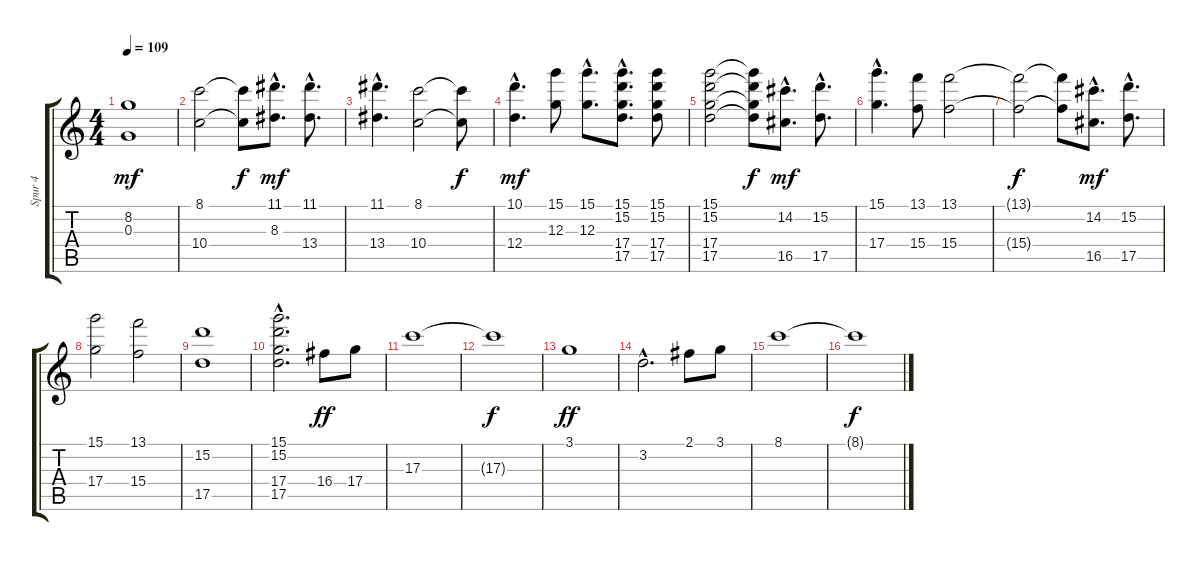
\track ("Spur 4" "Spur 4") {instrument electricguitarjazz}
\staff {score tabs}
\tuning (E4 B3 G3 D3 A2 E2) {hide}
\ts (4 4)
\tempo 109
\clef g2
\ks c
(8.2 0.3).1{dy mf} |
(8.1 10.4).2 (8.1{t} 10.4{t}).8{dy f} (11.1{hac} 8.3{hac}).8{d dy mf} (11.1{hac} 13.4{hac}).8{d} |
(11.1{hac} 13.4{hac}).4{d} (8.1 10.4).2 (8.1{t} 10.4{t}).8{dy f} |
(10.1{hac} 12.4{hac}).4{d dy mf} (15.1 12.3).8 (15.1{hac} 12.3{hac}).8{d} (15.1{hac} 15.2{hac} 17.4{hac} 17.5{hac}).8{d} (15.1 15.2 17.4 17.5).8 |
(15.1 15.2 17.4 17.5).2 (15.1{t} 15.2{t} 17.4{t} 17.5{t}).8{dy f} (14.2{hac} 16.5{hac}).8{d dy mf} (15.2{hac} 17.5{hac}).8{d} |
(15.1{hac} 17.4{hac}).4{d} (13.1 15.4).8 (13.1 15.4).2 |
(13.1{t} 15.4{t}).2{dy f} (13.1{t} 15.4{t}).8 (14.2{hac} 16.5{hac}).8{d dy mf} (15.2{hac} 17.5{hac}).8{d} |
(15.1 17.4).2 (13.1 15.4).2 |
(15.2 17.5).1 |
(15.1{hac} 15.2 17.4{hac} 17.5).2{d} 16.4.8{dy ff} 17.4.8 |
17.3.1 |
17.3{t}.1{dy f} |
3.1.1{dy ff} |
3.2{hac}.2{d} 2.1.8 3.1.8 |
8.1.1 |
8.1{t}.1{dy f}
